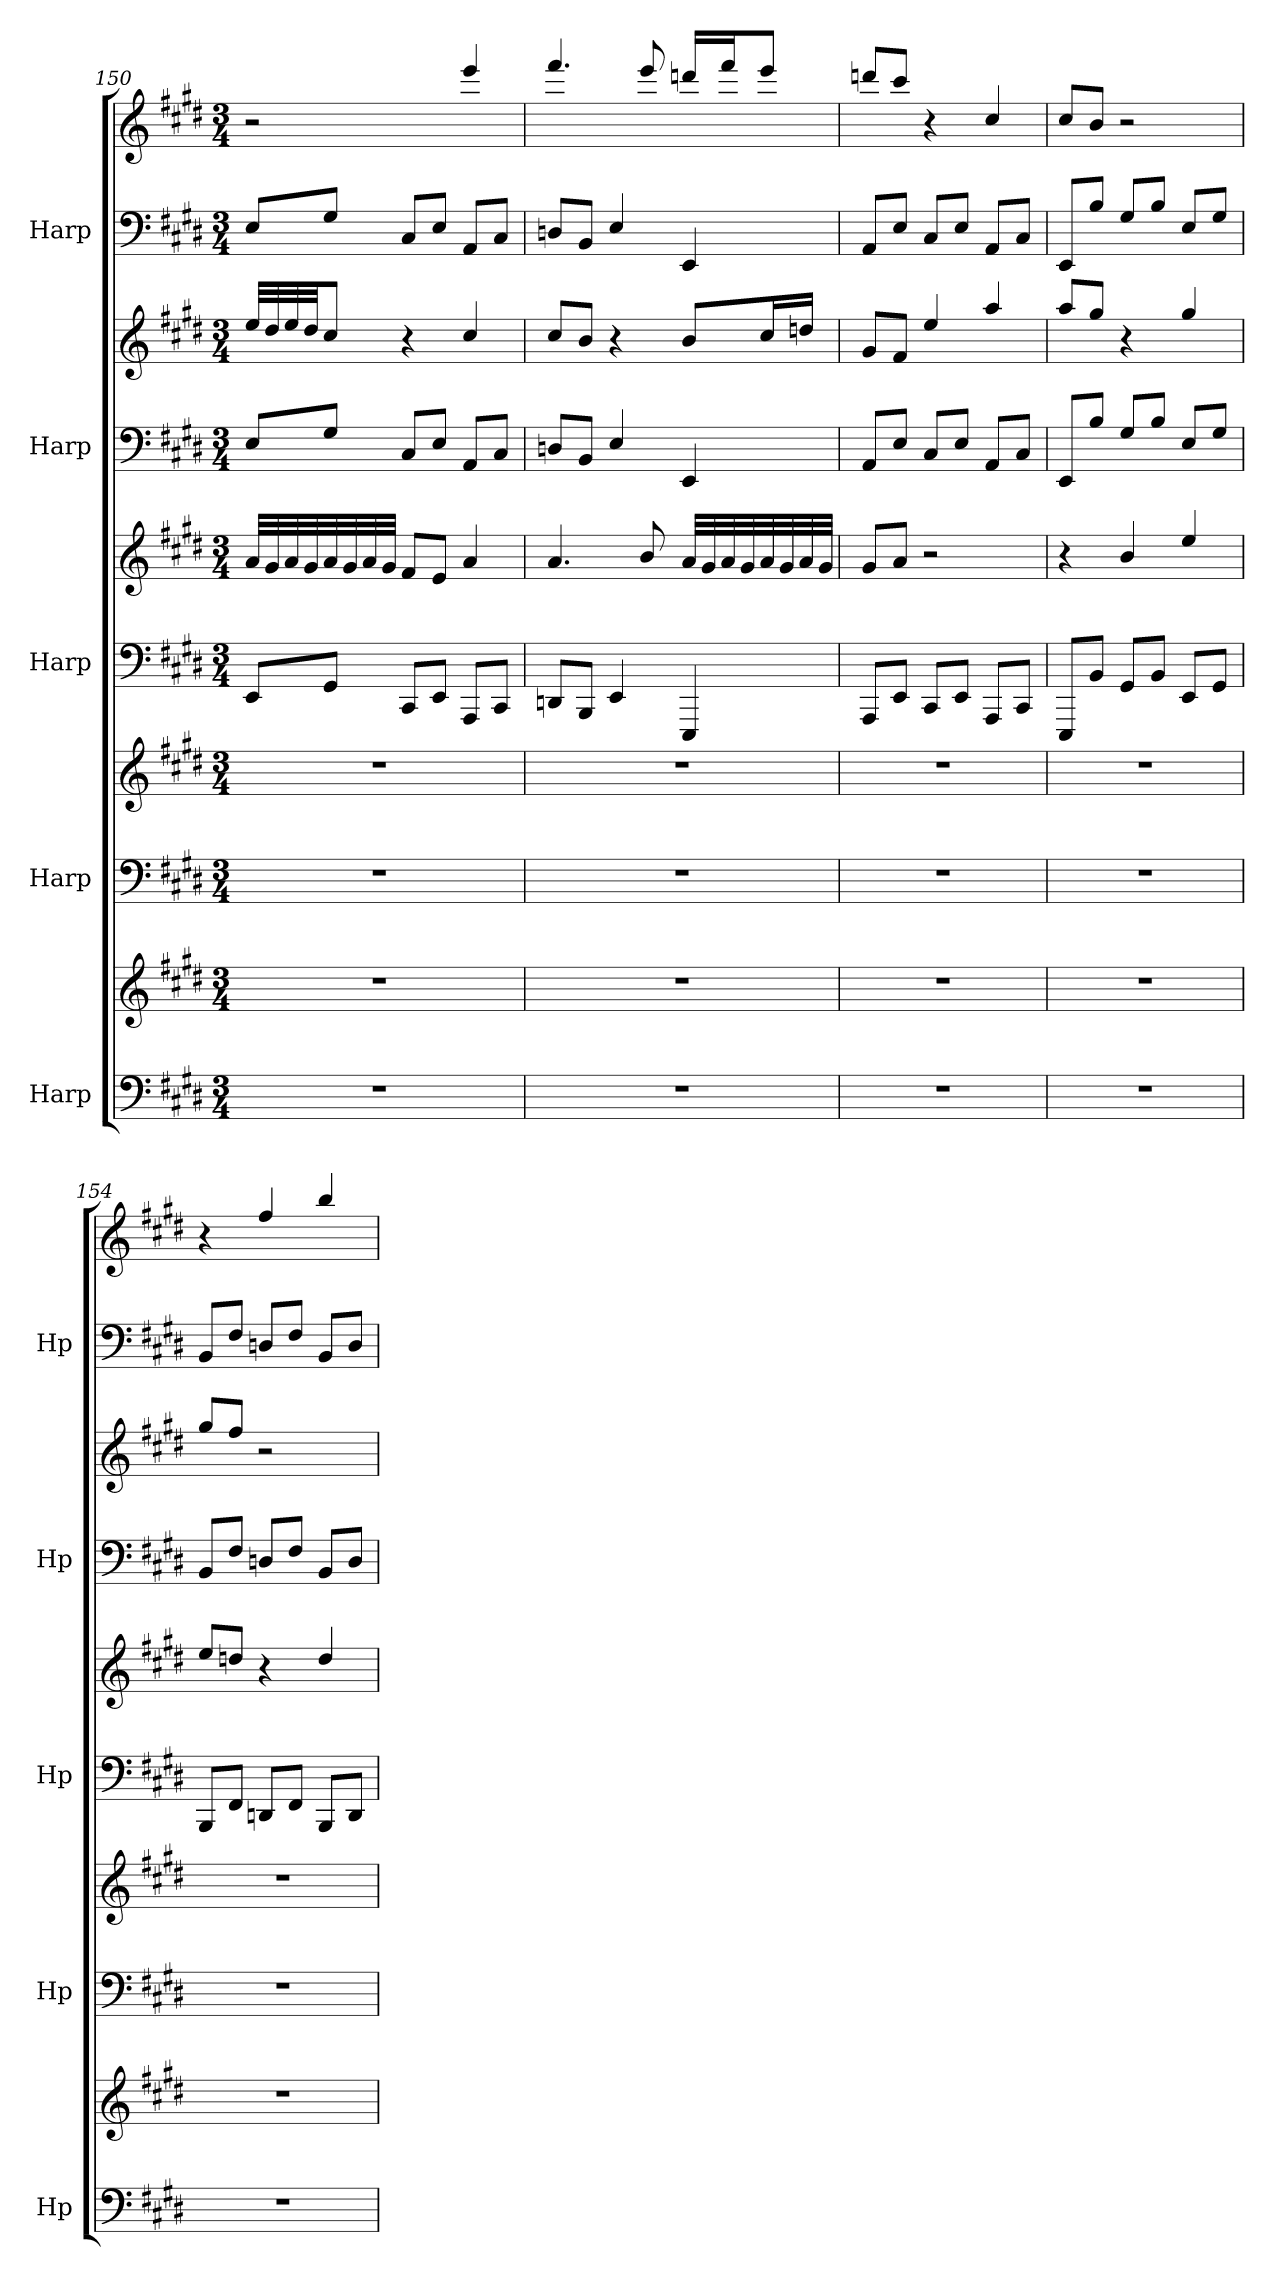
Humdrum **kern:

**kern	**kern	**kern	**kern	**kern	**kern	**kern	**kern	**kern	**kern
*part5	*part5	*part4	*part4	*part3	*part3	*part2	*part2	*part1	*part1
*staff10	*staff9	*staff8	*staff7	*staff6	*staff5	*staff4	*staff3	*staff2	*staff1
*I"Harp	*	*I"Harp	*	*I"Harp	*	*I"Harp	*	*I"Harp	*
*I'Hp	*	*I'Hp	*	*I'Hp	*	*I'Hp	*	*I'Hp	*
!!LO:PB:g=z
*clefF4	*clefG2	*clefF4	*clefG2	*clefF4	*clefG2	*clefF4	*clefG2	*clefF4	*clefG2
*k[f#c#g#d#]	*k[f#c#g#d#]	*k[f#c#g#d#]	*k[f#c#g#d#]	*k[f#c#g#d#]	*k[f#c#g#d#]	*k[f#c#g#d#]	*k[f#c#g#d#]	*k[f#c#g#d#]	*k[f#c#g#d#]
*M3/4	*M3/4	*M3/4	*M3/4	*M3/4	*M3/4	*M3/4	*M3/4	*M3/4	*M3/4
=150	=150	=150	=150	=150	=150	=150	=150	=150	=150
2.r	2.r	2.r	2.r	8EE/L	32a/LLL	8E/L	32ee/LLL	8E/L	2r
.	.	.	.	.	32g#/	.	32dd#/	.	.
.	.	.	.	.	32a/	.	32ee/	.	.
.	.	.	.	.	32g#/	.	32dd#/JJ	.	.
.	.	.	.	8GG#/J	32a/	8G#/J	8cc#/J	8G#/J	.
.	.	.	.	.	32g#/	.	.	.	.
.	.	.	.	.	32a/	.	.	.	.
.	.	.	.	.	32g#/JJJ	.	.	.	.
.	.	.	.	8CC#/L	8f#/L	8C#/L	4r	8C#/L	.
.	.	.	.	8EE/J	8e/J	8E/J	.	8E/J	.
.	.	.	.	8AAA/L	4a/	8AA/L	4cc#/	8AA/L	4eee/
.	.	.	.	8CC#/J	.	8C#/J	.	8C#/J	.
=151	=151	=151	=151	=151	=151	=151	=151	=151	=151
2.r	2.r	2.r	2.r	8DDn/L	4.a/	8Dn/L	8cc#/L	8Dn/L	4.fff#/
.	.	.	.	8BBB/J	.	8BB/J	8b/J	8BB/J	.
.	.	.	.	4EE/	.	4E/	4r	4E/	.
.	.	.	.	.	8b/	.	.	.	8eee/
.	.	.	.	4EEE/	32a/LLL	4EE/	8b/L	4EE/	16dddn/LL
.	.	.	.	.	32g#/	.	.	.	.
.	.	.	.	.	32a/	.	.	.	16fff#/J
.	.	.	.	.	32g#/	.	.	.	.
.	.	.	.	.	32a/	.	16cc#/L	.	8eee/J
.	.	.	.	.	32g#/	.	.	.	.
.	.	.	.	.	32a/	.	16ddn/JJ	.	.
.	.	.	.	.	32g#/JJJ	.	.	.	.
=152	=152	=152	=152	=152	=152	=152	=152	=152	=152
2.r	2.r	2.r	2.r	8AAA/L	8g#/L	8AA/L	8g#/L	8AA/L	8dddn/L
.	.	.	.	8EE/J	8a/J	8E/J	8f#/J	8E/J	8ccc#/J
.	.	.	.	8CC#/L	2r	8C#/L	4ee/	8C#/L	4r
.	.	.	.	8EE/J	.	8E/J	.	8E/J	.
.	.	.	.	8AAA/L	.	8AA/L	4aa/	8AA/L	4cc#/
.	.	.	.	8CC#/J	.	8C#/J	.	8C#/J	.
=153	=153	=153	=153	=153	=153	=153	=153	=153	=153
2.r	2.r	2.r	2.r	8EEE/L	4r	8EE/L	8aa/L	8EE/L	8cc#/L
.	.	.	.	8BB/J	.	8B/J	8gg#/J	8B/J	8b/J
.	.	.	.	8GG#/L	4b/	8G#/L	4r	8G#/L	2r
.	.	.	.	8BB/J	.	8B/J	.	8B/J	.
.	.	.	.	8EE/L	4ee/	8E/L	4gg#/	8E/L	.
.	.	.	.	8GG#/J	.	8G#/J	.	8G#/J	.
!!LO:PB:g=z
=154	=154	=154	=154	=154	=154	=154	=154	=154	=154
2.r	2.r	2.r	2.r	8BBB/L	8ee/L	8BB/L	8gg#/L	8BB/L	4r
.	.	.	.	8FF#/J	8ddn/J	8F#/J	8ff#/J	8F#/J	.
.	.	.	.	8DDn/L	4r	8Dn/L	2r	8Dn/L	4ff#/
.	.	.	.	8FF#/J	.	8F#/J	.	8F#/J	.
.	.	.	.	8BBB/L	4dd/	8BB/L	.	8BB/L	4bb/
.	.	.	.	8DD/J	.	8D/J	.	8D/J	.
=	=	=	=	=	=	=	=	=	=
*-	*-	*-	*-	*-	*-	*-	*-	*-	*-
